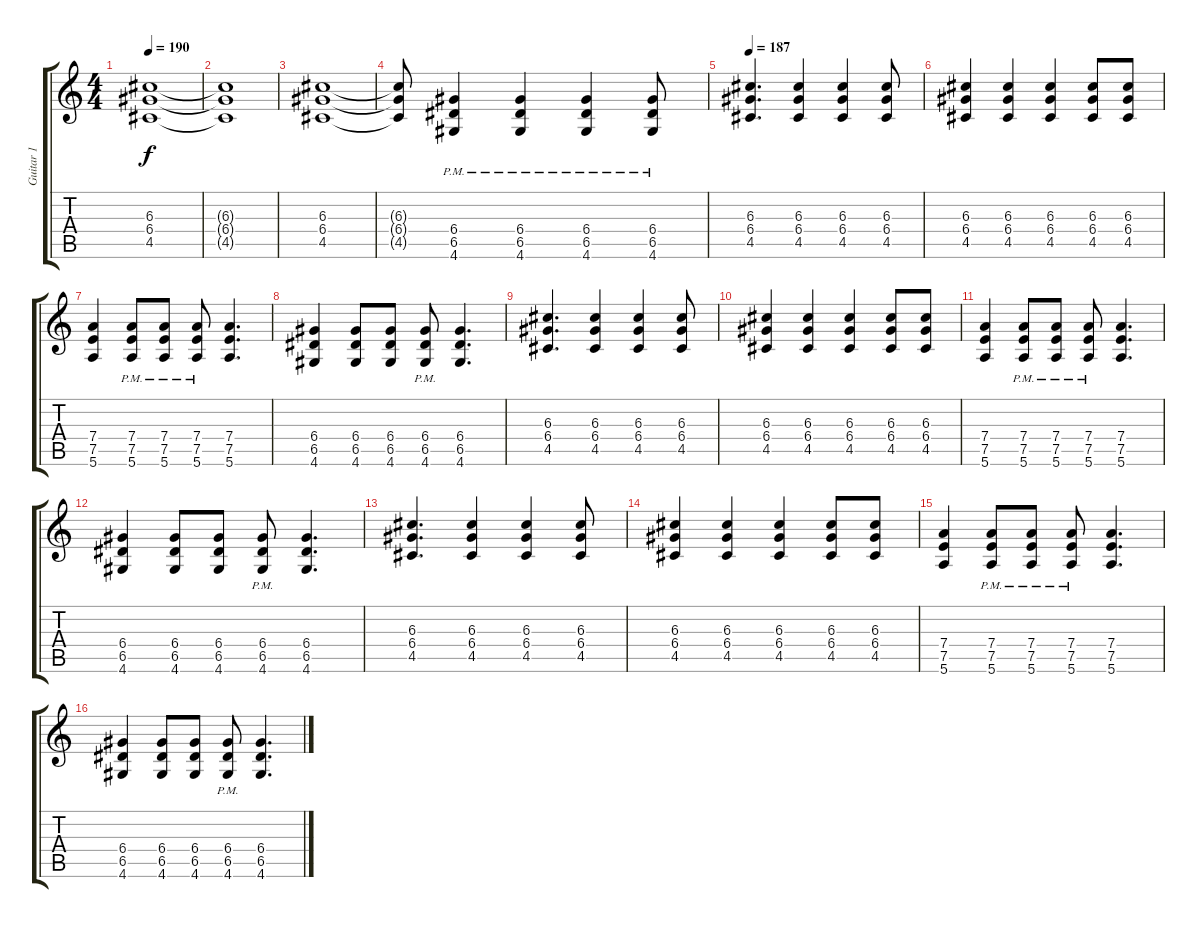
\track ("Guitar 1" "Guitar 1") {instrument distortionguitar}
\staff {score tabs}
\tuning (E4 B3 G3 D3 A2 E2) {hide}
\ts (4 4)
\tempo 190
\clef g2
\ks c
(6.3 6.4 4.5).1{dy f} |
(6.3{t} 6.4{t} 4.5{t}).1 |
(6.3 6.4 4.5).1 |
(6.3{t} 6.4{t} 4.5{t}).8 (6.4{pm} 6.5{pm} 4.6{pm}).4 (6.4{pm} 6.5{pm} 4.6{pm}).4 (6.4{pm} 6.5{pm} 4.6{pm}).4 (6.4{pm} 6.5{pm} 4.6{pm}).8 |
\tempo 187
(6.3 6.4 4.5).4{d} (6.3 6.4 4.5).4 (6.3 6.4 4.5).4 (6.3 6.4 4.5).8 |
(6.3 6.4 4.5).4 (6.3 6.4 4.5).4 (6.3 6.4 4.5).4 (6.3 6.4 4.5).8 (6.3 6.4 4.5).8 |
(7.4 7.5 5.6).4 (7.4{pm} 7.5{pm} 5.6{pm}).8 (7.4{pm} 7.5{pm} 5.6{pm}).8 (7.4{pm} 7.5{pm} 5.6{pm}).8 (7.4 7.5 5.6).4{d} |
(6.4 6.5 4.6).4 (6.4 6.5 4.6).8 (6.4 6.5 4.6).8 (6.4{pm} 6.5{pm} 4.6{pm}).8 (6.4 6.5 4.6).4{d} |
(6.3 6.4 4.5).4{d} (6.3 6.4 4.5).4 (6.3 6.4 4.5).4 (6.3 6.4 4.5).8 |
(6.3 6.4 4.5).4 (6.3 6.4 4.5).4 (6.3 6.4 4.5).4 (6.3 6.4 4.5).8 (6.3 6.4 4.5).8 |
(7.4 7.5 5.6).4 (7.4{pm} 7.5{pm} 5.6{pm}).8 (7.4{pm} 7.5{pm} 5.6{pm}).8 (7.4{pm} 7.5{pm} 5.6{pm}).8 (7.4 7.5 5.6).4{d} |
(6.4 6.5 4.6).4 (6.4 6.5 4.6).8 (6.4 6.5 4.6).8 (6.4{pm} 6.5{pm} 4.6{pm}).8 (6.4 6.5 4.6).4{d} |
(6.3 6.4 4.5).4{d} (6.3 6.4 4.5).4 (6.3 6.4 4.5).4 (6.3 6.4 4.5).8 |
(6.3 6.4 4.5).4 (6.3 6.4 4.5).4 (6.3 6.4 4.5).4 (6.3 6.4 4.5).8 (6.3 6.4 4.5).8 |
(7.4 7.5 5.6).4 (7.4{pm} 7.5{pm} 5.6{pm}).8 (7.4{pm} 7.5{pm} 5.6{pm}).8 (7.4{pm} 7.5{pm} 5.6{pm}).8 (7.4 7.5 5.6).4{d} |
(6.4 6.5 4.6).4 (6.4 6.5 4.6).8 (6.4 6.5 4.6).8 (6.4{pm} 6.5{pm} 4.6{pm}).8 (6.4 6.5 4.6).4{d}
